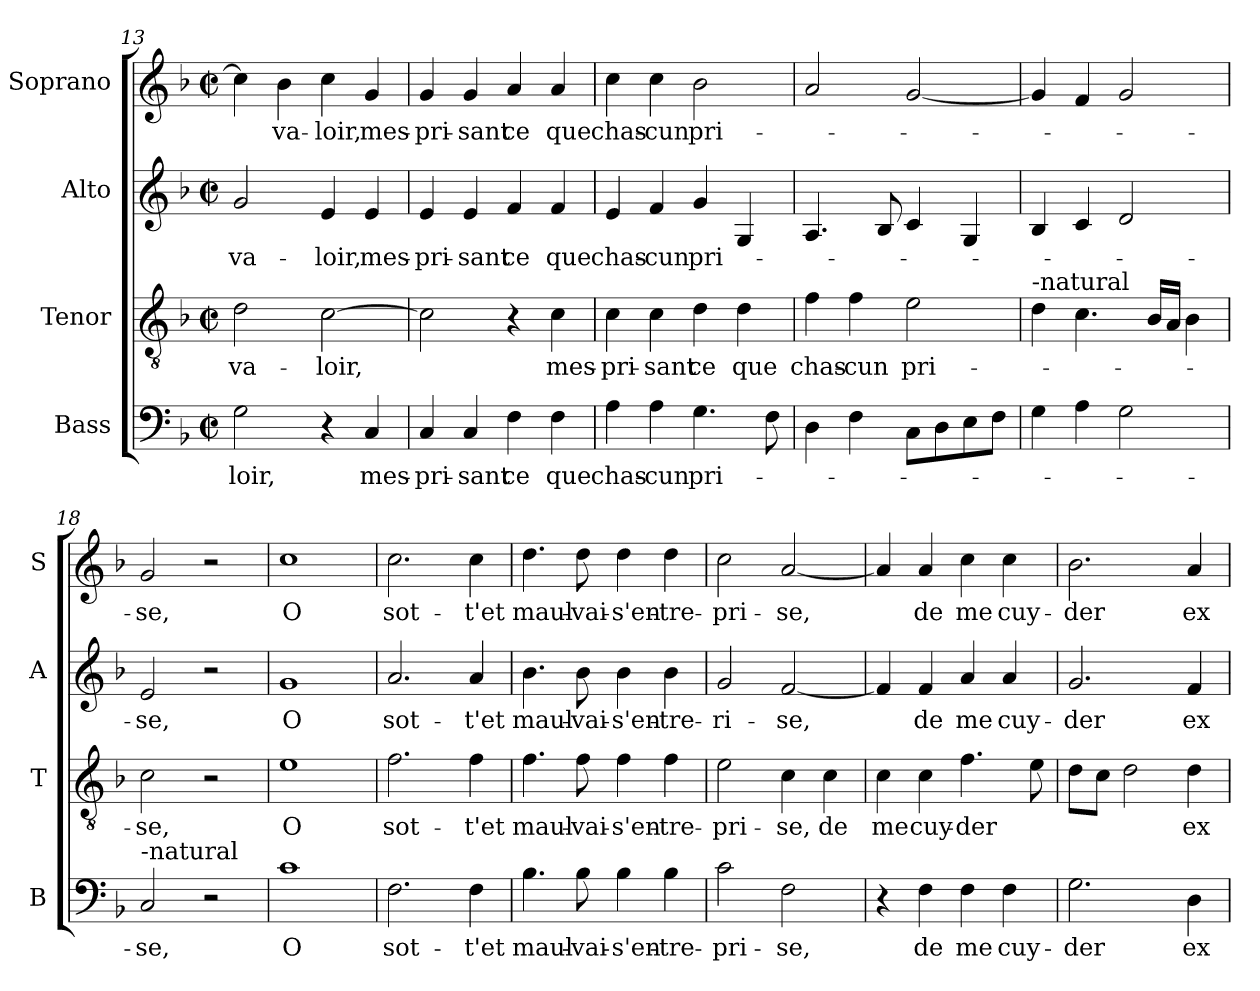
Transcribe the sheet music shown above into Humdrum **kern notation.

**kern	**text	**kern	**text	**kern	**text	**kern	**text
*part4	*part4	*part3	*part3	*part2	*part2	*part1	*part1
*staff4	*staff4	*staff3	*staff3	*staff2	*staff2	*staff1	*staff1
*I"Bass	*	*I"Tenor	*	*I"Alto	*	*I"Soprano	*
*I'B	*	*I'T	*	*I'A	*	*I'S	*
*clefF4	*	*clefGv2	*	*clefG2	*	*clefG2	*
*k[b-]	*	*k[b-]	*	*k[b-]	*	*k[b-]	*
*F:	*	*F:	*	*F:	*	*F:	*
*M2/2	*	*M2/2	*	*M2/2	*	*M2/2	*
*met(c|)	*	*met(c|)	*	*met(c|)	*	*met(c|)	*
=13	=13	=13	=13	=13	=13	=13	=13
!	!LO:LY:b	!	!LO:LY:b	!	!LO:LY:b	!	!
2G\	-loir,	2d\	va-	2g/	va-	4cc\]	.
!	!	!	!	!	!	!	!LO:LY:b
.	.	.	.	.	.	4b-\	va-
!	!	!	!LO:LY:b	!	!LO:LY:b	!	!LO:LY:b
4r	.	[2c\	-loir,	4e/	-loir,	4cc\	-loir,
!	!LO:LY:b	!	!	!	!LO:LY:b	!	!LO:LY:b
4C/	mes-	.	.	4e/	mes-	4g/	mes-
=14	=14	=14	=14	=14	=14	=14	=14
!	!LO:LY:b	!	!	!	!LO:LY:b	!	!LO:LY:b
4C/	-pri-	2c\]	.	4e/	-pri-	4g/	-pri-
!	!LO:LY:b	!	!	!	!LO:LY:b	!	!LO:LY:b
4C/	-sant	.	.	4e/	-sant	4g/	-sant
!	!LO:LY:b	!	!	!	!LO:LY:b	!	!LO:LY:b
4F\	ce	4r	.	4f/	ce	4a/	ce
!	!LO:LY:b	!	!LO:LY:b	!	!LO:LY:b	!	!LO:LY:b
4F\	que	4c\	mes-	4f/	que	4a/	que
=15	=15	=15	=15	=15	=15	=15	=15
!	!LO:LY:b	!	!LO:LY:b	!	!LO:LY:b	!	!LO:LY:b
4A\	chas-	4c\	-pri-	4e/	chas-	4cc\	chas-
!	!LO:LY:b	!	!LO:LY:b	!	!LO:LY:b	!	!LO:LY:b
4A\	-cun	4c\	-sant	4f/	-cun	4cc\	-cun
!	!LO:LY:b	!	!LO:LY:b	!	!LO:LY:b	!	!LO:LY:b
4.G\	pri-	4d\	ce	4g/	pri-	2b-\	pri-
!	!	!	!LO:LY:b	!	!	!	!
.	.	4d\	que	4G/	.	.	.
8F\	.	.	.	.	.	.	.
!!LO:LB:g=z
=16	=16	=16	=16	=16	=16	=16	=16
!	!	!	!LO:LY:b	!	!	!	!
4D\	.	4f\	chas-	4.A/	.	2a/	.
!	!	!	!LO:LY:b	!	!	!	!
4F\	.	4f\	-cun	.	.	.	.
.	.	.	.	8B-/	.	.	.
!	!	!	!LO:LY:b	!	!	!	!
8C\L	.	2e\	pri-	4c/	.	[2g/	.
8D\	.	.	.	.	.	.	.
8E\	.	.	.	4G/	.	.	.
8F\J	.	.	.	.	.	.	.
=17	=17	=17	=17	=17	=17	=17	=17
!	!	!LO:TX:a:t=-natural	!	!	!	!	!
4G\	.	4d\	.	4B-/	.	4g/]	.
4A\	.	4.c\	.	4c/	.	4f/	.
2G\	.	.	.	2d/	.	2g/	.
.	.	16B-/LL	.	.	.	.	.
.	.	16A/JJ	.	.	.	.	.
.	.	4B-\	.	.	.	.	.
=18	=18	=18	=18	=18	=18	=18	=18
!LO:TX:a:t=-natural	!	!	!	!	!	!	!
!	!LO:LY:b	!	!LO:LY:b	!	!LO:LY:b	!	!LO:LY:b
2C/	-se,	2c\	-se,	2e/	-se,	2g/	-se,
2r	.	2r	.	2r	.	2r	.
=19	=19	=19	=19	=19	=19	=19	=19
!	!LO:LY:b	!	!LO:LY:b	!	!LO:LY:b	!	!LO:LY:b
1c	O	1e	O	1g	O	1cc	O
=20	=20	=20	=20	=20	=20	=20	=20
!	!LO:LY:b	!	!LO:LY:b	!	!LO:LY:b	!	!LO:LY:b
2.F\	sot-	2.f\	sot-	2.a/	sot-	2.cc\	sot-
!	!LO:LY:b	!	!LO:LY:b	!	!LO:LY:b	!	!LO:LY:b
4F\	-t'et	4f\	-t'et	4a/	-t'et	4cc\	-t'et
!!LO:LB:g=z
=21	=21	=21	=21	=21	=21	=21	=21
!	!LO:LY:b	!	!LO:LY:b	!	!LO:LY:b	!	!LO:LY:b
4.B-\	maul-	4.f\	maul-	4.b-\	maul-	4.dd\	maul-
!	!LO:LY:b	!	!LO:LY:b	!	!LO:LY:b	!	!LO:LY:b
8B-\	-vai-	8f\	-vai-	8b-\	-vai-	8dd\	-vai-
!	!LO:LY:b	!	!LO:LY:b	!	!LO:LY:b	!	!LO:LY:b
4B-\	-s'en-	4f\	-s'en-	4b-\	-s'en-	4dd\	-s'en-
!	!LO:LY:b	!	!LO:LY:b	!	!LO:LY:b	!	!LO:LY:b
4B-\	-tre-	4f\	-tre-	4b-\	-tre-	4dd\	-tre-
=22	=22	=22	=22	=22	=22	=22	=22
!	!LO:LY:b	!	!LO:LY:b	!	!LO:LY:b	!	!LO:LY:b
2c\	-pri-	2e\	-pri-	2g/	-ri-	2cc\	-pri-
!	!LO:LY:b	!	!LO:LY:b	!	!LO:LY:b	!	!LO:LY:b
2F\	-se,	4c\	-se,	[2f/	-se,	[2a/	-se,
!	!	!	!LO:LY:b	!	!	!	!
.	.	4c\	de	.	.	.	.
=23	=23	=23	=23	=23	=23	=23	=23
!	!	!	!LO:LY:b	!	!	!	!
4r	.	4c\	me	4f/]	.	4a/]	.
!	!LO:LY:b	!	!LO:LY:b	!	!LO:LY:b	!	!LO:LY:b
4F\	de	4c\	cuy-	4f/	de	4a/	de
!	!LO:LY:b	!	!LO:LY:b	!	!LO:LY:b	!	!LO:LY:b
4F\	me	4.f\	-der	4a/	me	4cc\	me
!	!LO:LY:b	!	!	!	!LO:LY:b	!	!LO:LY:b
4F\	cuy-	.	.	4a/	cuy-	4cc\	cuy-
.	.	8e\	.	.	.	.	.
=24	=24	=24	=24	=24	=24	=24	=24
!	!LO:LY:b	!	!	!	!LO:LY:b	!	!LO:LY:b
2.G\	-der	8d\L	.	2.g/	-der	2.b-\	-der
.	.	8c\J	.	.	.	.	.
.	.	2d\	.	.	.	.	.
!	!LO:LY:b	!	!LO:LY:b	!	!LO:LY:b	!	!LO:LY:b
4D\	ex-	4d\	ex-	4f/	ex-	4a/	ex
=	=	=	=	=	=	=	=
*-	*-	*-	*-	*-	*-	*-	*-
